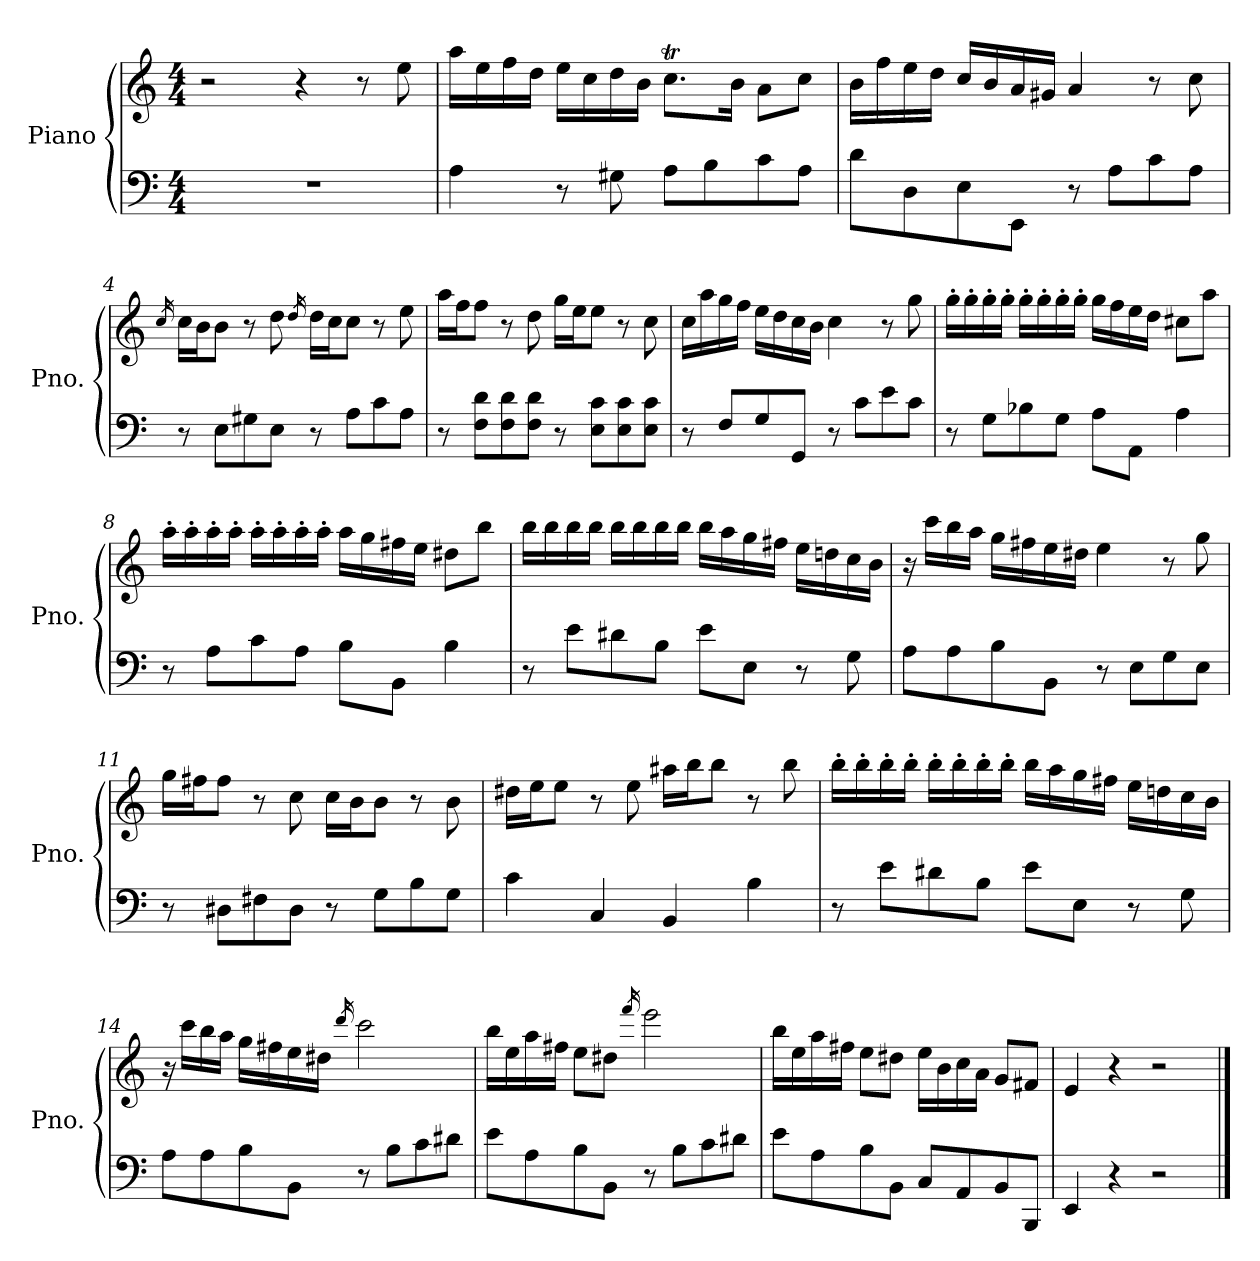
**kern	**kern
*part1	*part1
*staff2	*staff1
*I"Piano	*
*I'Pno.	*
*clefF4	*clefG2
*k[]	*k[]
*M4/4	*M4/4
=1	=1
1r	2r
.	4r
.	8r
.	8ee\
=2	=2
4A\	16aa\LL
.	16ee\
.	16ff\
.	16dd\JJ
8r	16ee\LL
.	16cc\
8G#X\	16dd\
.	16b\JJ
8A\L	8.ccT\L
8B\	.
.	16b\Jk
8c\	8a\L
8A\J	8cc\J
=3	=3
8d\L	16b\LL
.	16ff\
8D\	16ee\
.	16dd\JJ
8E\	16cc/LL
.	16b/
8EE\J	16a/
.	16g#X/JJ
8r	4a/
8A\L	.
8c\	8r
8A\J	8cc\
=4	=4
.	16qcc/
8r	16cc\LL
.	16b\J
8E\L	8b\J
8G#X\	8r
8E\J	8dd\
.	16qdd/
8r	16dd\LL
.	16cc\J
8A\L	8cc\J
8c\	8r
8A\J	8ee\
!!LO:LB:g=z
=5	=5
8r	16aa\LL
.	16ff\J
8F\ 8d\L	8ff\J
8F\ 8d\	8r
8F\ 8d\J	8dd\
8r	16gg\LL
.	16ee\J
8E\ 8c\L	8ee\J
8E\ 8c\	8r
8E\ 8c\J	8cc\
=6	=6
8r	16cc\LL
.	16aa\
8F/L	16gg\
.	16ff\JJ
8G/	16ee\LL
.	16dd\
8GG/J	16cc\
.	16b\JJ
8r	4cc\
8c\L	.
8e\	8r
8c\J	8gg\
=7	=7
8r	16gg'\LL
.	16gg'\
8G\L	16gg'\
.	16gg'\JJ
8B-X\	16gg'\LL
.	16gg'\
8G\J	16gg'\
.	16gg'\JJ
8A\L	16gg\LL
.	16ff\
8AA\J	16ee\
.	16dd\JJ
4A\	8cc#X\L
.	8aa\J
!!LO:LB:g=z
=8	=8
8r	16aa'\LL
.	16aa'\
8A\L	16aa'\
.	16aa'\JJ
8c\	16aa'\LL
.	16aa'\
8A\J	16aa'\
.	16aa'\JJ
8B\L	16aa\LL
.	16gg\
8BB\J	16ff#X\
.	16ee\JJ
4B\	8dd#X\L
.	8bb\J
=9	=9
8r	16bb\LL
.	16bb\
8e\L	16bb\
.	16bb\JJ
8d#X\	16bb\LL
.	16bb\
8B\J	16bb\
.	16bb\JJ
8e\L	16bb\LL
.	16aa\
8E\J	16gg\
.	16ff#X\JJ
8r	16ee\LL
.	16ddn\
8G\	16cc\
.	16b\JJ
!!LO:LB:g=z
=10	=10
8A\L	16r
.	16ccc\LL
8A\	16bb\
.	16aa\JJ
8B\	16gg\LL
.	16ff#X\
8BB\J	16ee\
.	16dd#X\JJ
8r	4ee\
8E\L	.
8G\	8r
8E\J	8gg\
=11	=11
8r	16gg\LL
.	16ff#X\J
8D#X\L	8ff#\J
8F#X\	8r
8D#\J	8cc\
8r	16cc\LL
.	16b\J
8G\L	8b\J
8B\	8r
8G\J	8b\
=12	=12
4c\	16dd#X\LL
.	16ee\J
.	8ee\J
4C/	8r
.	8ee\
4BB/	16aa#X\LL
.	16bb\J
.	8bb\J
4B\	8r
.	8bb\
!!LO:LB:g=z
=13	=13
8r	16bb'\LL
.	16bb'\
8e\L	16bb'\
.	16bb'\JJ
8d#X\	16bb'\LL
.	16bb'\
8B\J	16bb'\
.	16bb'\JJ
8e\L	16bb\LL
.	16aa\
8E\J	16gg\
.	16ff#X\JJ
8r	16ee\LL
.	16ddn\
8G\	16cc\
.	16b\JJ
=14	=14
8A\L	16r
.	16ccc\LL
8A\	16bb\
.	16aa\JJ
8B\	16gg\LL
.	16ff#X\
8BB\J	16ee\
.	16dd#X\JJ
.	16qddd/
8r	2ccc\
8B\L	.
8c\	.
8d#X\J	.
!!LO:PB:g=z
=15	=15
8e\L	16bb\LL
.	16ee\
8A\	16aa\
.	16ff#X\JJ
8B\	8ee\L
8BB\J	8dd#X\J
.	16qfff/
8r	2eee\
8B\L	.
8c\	.
8d#X\J	.
=16	=16
8e\L	16bb\LL
.	16ee\
8A\	16aa\
.	16ff#X\JJ
8B\	8ee\L
8BB\J	8dd#X\J
8C/L	16ee\LL
.	16b\
8AA/	16cc\
.	16a\JJ
8BB/	8g/L
8BBB/J	8f#X/J
=17	=17
4EE/	4e/
4r	4r
2r	2r
==	==
*-	*-
